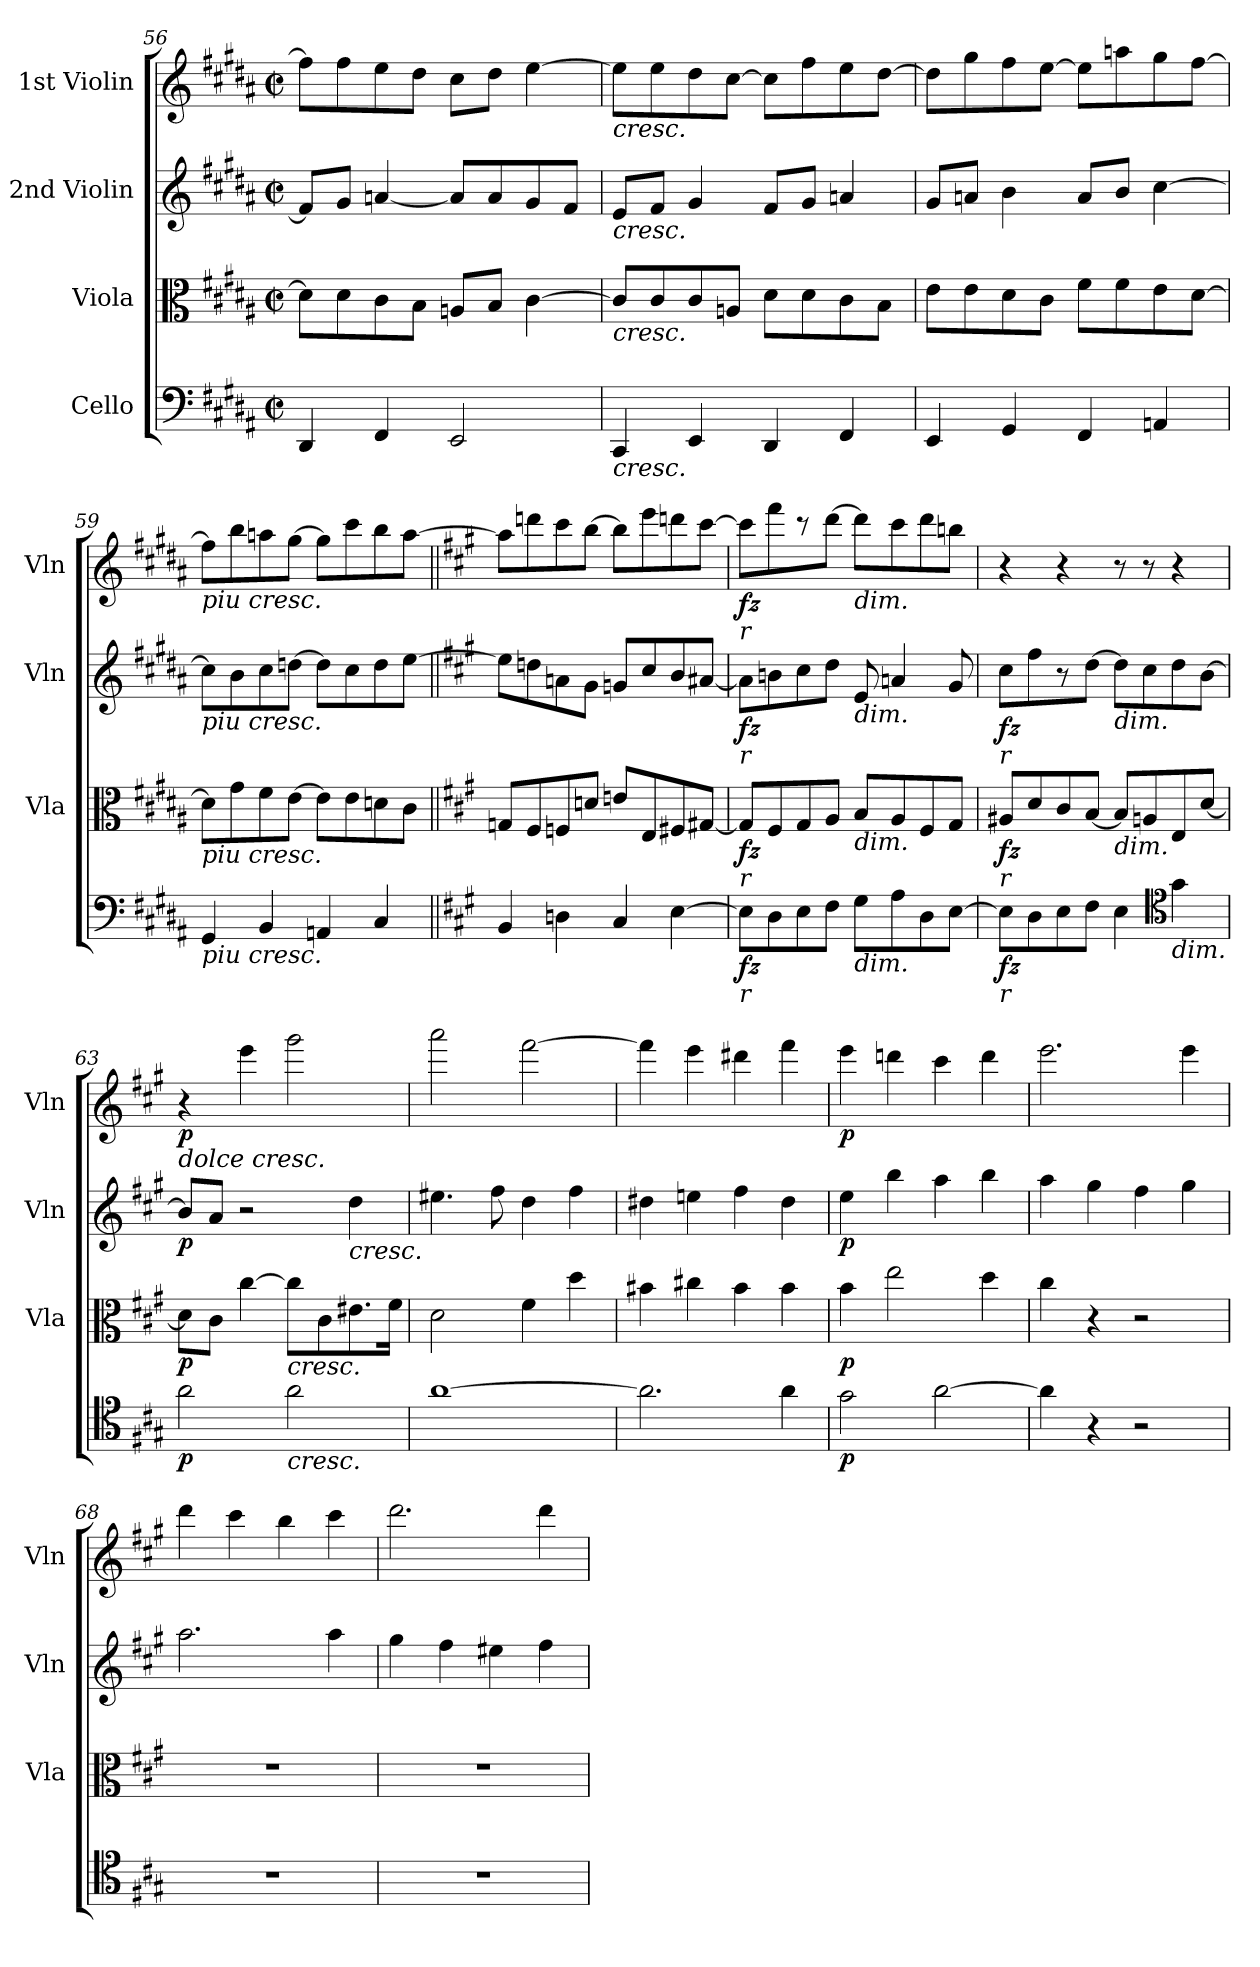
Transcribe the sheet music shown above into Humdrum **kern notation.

**kern	**dynam	**kern	**dynam	**kern	**dynam	**kern	**dynam
*part4	*part4	*part3	*part3	*part2	*part2	*part1	*part1
*staff4	*staff4	*staff3	*staff3	*staff2	*staff2	*staff1	*staff1
*I"Cello	*	*I"Viola	*	*I"2nd Violin	*	*I"1st Violin	*
*	*	*I'Vla	*	*I'Vln	*	*I'Vln	*
!!LO:LB:g=z
*clefF4	*	*clefC3	*	*clefG2	*	*clefG2	*
*k[f#c#g#d#a#]	*	*k[f#c#g#d#a#]	*	*k[f#c#g#d#a#]	*	*k[f#c#g#d#a#]	*
*g#:	*	*g#:	*	*g#:	*	*g#:	*
*M2/2	*	*M2/2	*	*M2/2	*	*M2/2	*
*met(c|)	*	*met(c|)	*	*met(c|)	*	*met(c|)	*
=56	=56	=56	=56	=56	=56	=56	=56
4DD#/	.	8d#\L]	.	8f#/L]	.	8ff#\L]	.
.	.	8d#\	.	8g#/J	.	8ff#\	.
4FF#/	.	8c#\	.	[4an/	.	8ee\	.
.	.	8B\J	.	.	.	8dd#\J	.
2EE/	.	8An/L	.	8a/L]	.	8cc#\L	.
.	.	8B/J	.	8a/	.	8dd#\J	.
.	.	[4c#\	.	8g#/	.	[4ee\	.
.	.	.	.	8f#/J	.	.	.
=57	=57	=57	=57	=57	=57	=57	=57
!	!	!	!	!	!	!LO:TX:b:i:t=cresc.	!
!	!	!	!	!LO:TX:b:i:t=cresc.	!	!	!
!	!	!LO:TX:b:i:t=cresc.	!	!	!	!	!
!LO:TX:b:i:t=cresc.	!	!	!	!	!	!	!
4CC#/	.	8c#/L]	.	8e/L	.	8ee\L]	.
.	.	8c#/	.	8f#/J	.	8ee\	.
4EE/	.	8c#/	.	4g#/	.	8dd#\	.
.	.	8An/J	.	.	.	[8cc#\J	.
4DD#/	.	8d#\L	.	8f#/L	.	8cc#\L]	.
.	.	8d#\	.	8g#/J	.	8ff#\	.
4FF#/	.	8c#\	.	4an/	.	8ee\	.
.	.	8B\J	.	.	.	[8dd#\J	.
!!LO:PB:g=z
=58	=58	=58	=58	=58	=58	=58	=58
4EE/	.	8e\L	.	8g#/L	.	8dd#\L]	.
.	.	8e\	.	8an/J	.	8gg#\	.
4GG#/	.	8d#\	.	4b\	.	8ff#\	.
.	.	8c#\J	.	.	.	[8ee\J	.
4FF#/	.	8f#\L	.	8a/L	.	8ee\L]	.
.	.	8f#\	.	8b/J	.	8aan\	.
4AAn/	.	8e\	.	[4cc#\	.	8gg#\	.
.	.	[8d#\J	.	.	.	[8ff#\J	.
=59	=59	=59	=59	=59	=59	=59	=59
!	!	!	!	!	!	!LO:TX:b:i:t=piu cresc.	!
!	!	!	!	!LO:TX:b:i:t=piu cresc.	!	!	!
!	!	!LO:TX:b:i:t=piu cresc.	!	!	!	!	!
!LO:TX:b:i:t=piu cresc.	!	!	!	!	!	!	!
4GG#/	.	8d#\L]	.	8cc#\L]	.	8ff#\L]	.
.	.	8g#\	.	8b\	.	8bb\	.
4BB/	.	8f#\	.	8cc#\	.	8aan\	.
.	.	[8e\J	.	[8ddn\J	.	[8gg#\J	.
4AAn/	.	8e\L]	.	8dd\L]	.	8gg#\L]	.
.	.	8e\	.	8cc#\	.	8ccc#\	.
4C#/	.	8dn\	.	8dd\	.	8bb\	.
.	.	8c#\J	.	[8ee\J	.	[8aa\J	.
!!LO:LB:g=z
=60||	=60||	=60||	=60||	=60||	=60||	=60||	=60||
*k[f#c#g#]	*	*k[f#c#g#]	*	*k[f#c#g#]	*	*k[f#c#g#]	*
*f#:	*	*f#:	*	*f#:	*	*f#:	*
4BB/	.	8Gn/L	.	8ee\L]	.	8aa\L]	.
.	.	8F#/	.	8ddn\	.	8dddn\	.
4Dn\	.	8Fn/	.	8an\	.	8ccc#\	.
.	.	8dn/J	.	8g#\J	.	[8bb\J	.
4C#/	.	8en/L	.	8gn/L	.	8bb\L]	.
.	.	8E/	.	8cc#/	.	8eee\	.
[4E\	.	8F#X/	.	8b/	.	8dddn\	.
.	.	[8G#X/J	.	[8a#X/J	.	[8ccc#\J	.
=61	=61	=61	=61	=61	=61	=61	=61
!	!	!	!	!	!	!LO:TX:b:i:t=r	!
!	!	!	!	!LO:TX:b:i:t=r	!	!	!
!	!	!LO:TX:b:i:t=r	!	!	!	!	!
!LO:TX:b:i:t=r	!	!	!	!	!	!	!
!	!LO:DY:b	!	!LO:DY:b	!	!LO:DY:b	!	!LO:DY:b
8E\L]	fz	8G#/L]	fz	8a#\L]	fz	8ccc#\L]	fz
8D\	.	8F#/	.	8bn\	.	8fff#\	.
8E\	.	8G#/	.	8cc#\	.	8r	.
8F#\J	.	8A/J	.	8dd\J	.	[8ddd\J	.
!	!	!	!	!	!	!LO:TX:b:i:t=dim.	!
!	!	!	!	!LO:TX:b:i:t=dim.	!	!	!
!	!	!LO:TX:b:i:t=dim.	!	!	!	!	!
!LO:TX:b:i:t=dim.	!	!	!	!	!	!	!
8G#\L	.	8B/L	.	8e/	.	8ddd\L]	.
8A\	.	8A/	.	4an/	.	8ccc#\	.
8D\	.	8F#/	.	.	.	8ddd\	.
[8E\J	.	8G#/J	.	8g#/	.	8bbn\J	.
!!LO:LB:g=z
=62	=62	=62	=62	=62	=62	=62	=62
!	!	!	!	!LO:TX:b:i:t=r	!	!	!
!	!	!LO:TX:b:i:t=r	!	!	!	!	!
!LO:TX:b:i:t=r	!	!	!	!	!	!	!
!	!LO:DY:b	!	!LO:DY:b	!	!LO:DY:b	!	!
8E\L]	fz	8A#X/L	fz	8cc#\L	fz	4r	.
8D\	.	8d/	.	8ff#\	.	.	.
8E\	.	8c#/	.	8r	.	4r	.
8F#\J	.	[8B/J	.	[8dd\J	.	.	.
!	!	!	!	!LO:TX:b:i:t=dim.	!	!	!
!	!	!LO:TX:b:i:t=dim.	!	!	!	!	!
4E\	.	8B/L]	.	8dd\L]	.	8r	.
.	.	8An/	.	8cc#\	.	8r	.
*clefC4	*	*	*	*	*	*	*
!LO:TX:b:i:t=dim.	!	!	!	!	!	!	!
4g#\	.	8E/	.	8dd\	.	4r	.
.	.	[8d/J	.	[8b\J	.	.	.
=63	=63	=63	=63	=63	=63	=63	=63
!	!	!	!	!	!	!LO:TX:b:i:t=dolce cresc.	!
!	!LO:DY:b	!	!LO:DY:b	!	!LO:DY:b	!	!LO:DY:b
2a\	p	8d\L]	p	8b/L]	p	4r	p
.	.	8c#\J	.	8a/J	.	.	.
.	.	[4cc#\	.	2r	.	4eee\	.
!	!	!LO:TX:b:i:t=cresc.	!	!	!	!	!
!LO:TX:b:i:t=cresc.	!	!	!	!	!	!	!
2a\	.	8cc#\L]	.	.	.	2ggg#\	.
.	.	8c#\	.	.	.	.	.
!	!	!	!	!LO:TX:b:i:t=cresc.	!	!	!
.	.	8.e#X\	.	4dd\	.	.	.
.	.	16f#\Jk	.	.	.	.	.
=64	=64	=64	=64	=64	=64	=64	=64
[1a	.	2d\	.	4.ee#X\	.	2aaa\	.
.	.	.	.	8ff#\	.	.	.
.	.	4f#\	.	4dd\	.	[2fff#\	.
.	.	4dd\	.	4ff#\	.	.	.
=65	=65	=65	=65	=65	=65	=65	=65
2.a\]	.	4b#X\	.	4dd#X\	.	4fff#\]	.
.	.	4cc#X\	.	4een\	.	4eee\	.
.	.	4b#\	.	4ff#\	.	4ddd#X\	.
4a\	.	4b#\	.	4dd#\	.	4fff#\	.
!!LO:PB:g=z
=66	=66	=66	=66	=66	=66	=66	=66
!	!LO:DY:b	!	!LO:DY:b	!	!LO:DY:b	!	!LO:DY:b
2g#\	p	4b\	p	4ee\	p	4eee\	p
.	.	2ee\	.	4bb\	.	4dddn\	.
[2a\	.	.	.	4aa\	.	4ccc#\	.
.	.	4dd\	.	4bb\	.	4ddd\	.
=67	=67	=67	=67	=67	=67	=67	=67
4a\]	.	4cc#\	.	4aa\	.	2.eee\	.
4r	.	4r	.	4gg#\	.	.	.
2r	.	2r	.	4ff#\	.	.	.
.	.	.	.	4gg#\	.	4eee\	.
=68	=68	=68	=68	=68	=68	=68	=68
1r	.	1r	.	2.aa\	.	4ddd\	.
.	.	.	.	.	.	4ccc#\	.
.	.	.	.	.	.	4bb\	.
.	.	.	.	4aa\	.	4ccc#\	.
!!LO:LB:g=z
=69	=69	=69	=69	=69	=69	=69	=69
1r	.	1r	.	4gg#\	.	2.ddd\	.
.	.	.	.	4ff#\	.	.	.
.	.	.	.	4ee#X\	.	.	.
.	.	.	.	4ff#\	.	4ddd\	.
=	=	=	=	=	=	=	=
*-	*-	*-	*-	*-	*-	*-	*-
